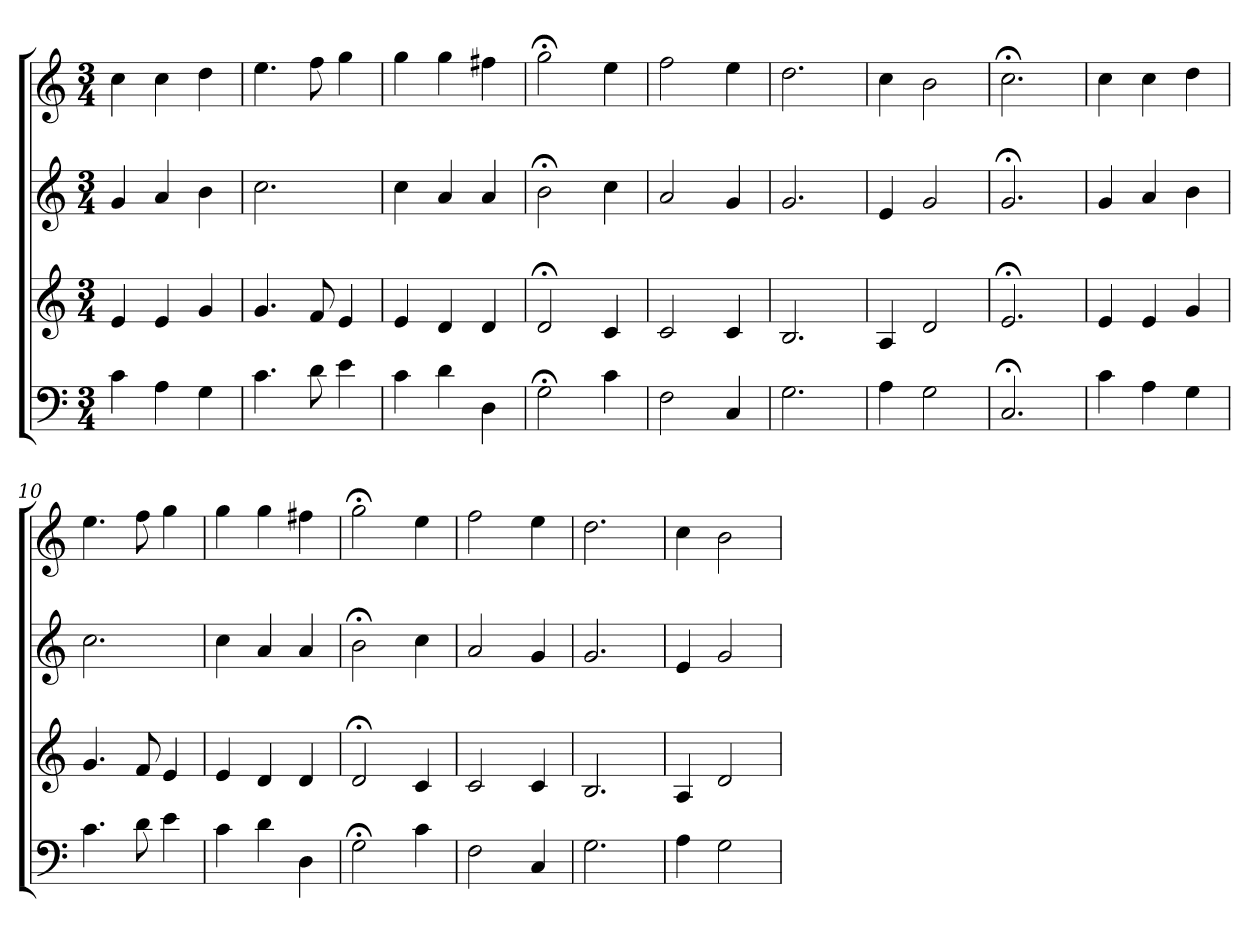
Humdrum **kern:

**kern	**kern	**kern	**kern
*part4	*part3	*part2	*part1
*staff4	*staff3	*staff2	*staff1
*clefF4	*clefG2	*clefG2	*clefG2
*k[]	*k[]	*k[]	*k[]
*C:	*C:	*C:	*C:
*M3/4	*M3/4	*M3/4	*M3/4
=1	=1	=1	=1
4c	4e	4g	4cc
4A	4e	4a	4cc
4G	4g	4b	4dd
=2	=2	=2	=2
4.c	4.g	2.cc	4.ee
8d	8f	.	8ff
4e	4e	.	4gg
=3	=3	=3	=3
4c	4e	4cc	4gg
4d	4d	4a	4gg
4D	4d	4a	4ff#X
=4	=4	=4	=4
2G;<	2d;<	2b;<	2gg;<
4c	4c	4cc	4ee
=5	=5	=5	=5
2F	2c	2a	2ff
4C	4c	4g	4ee
=6	=6	=6	=6
2.G	2.B	2.g	2.dd
=7	=7	=7	=7
4A	4A	4e	4cc
2G	2d	2g	2b
=8	=8	=8	=8
2.C;<	2.e;<	2.g;<	2.cc;<
=9	=9	=9	=9
4c	4e	4g	4cc
4A	4e	4a	4cc
4G	4g	4b	4dd
=10	=10	=10	=10
4.c	4.g	2.cc	4.ee
8d	8f	.	8ff
4e	4e	.	4gg
=11	=11	=11	=11
4c	4e	4cc	4gg
4d	4d	4a	4gg
4D	4d	4a	4ff#X
=12	=12	=12	=12
2G;<	2d;<	2b;<	2gg;<
4c	4c	4cc	4ee
=13	=13	=13	=13
2F	2c	2a	2ff
4C	4c	4g	4ee
=14	=14	=14	=14
2.G	2.B	2.g	2.dd
=15	=15	=15	=15
4A	4A	4e	4cc
2G	2d	2g	2b
=	=	=	=
*-	*-	*-	*-
